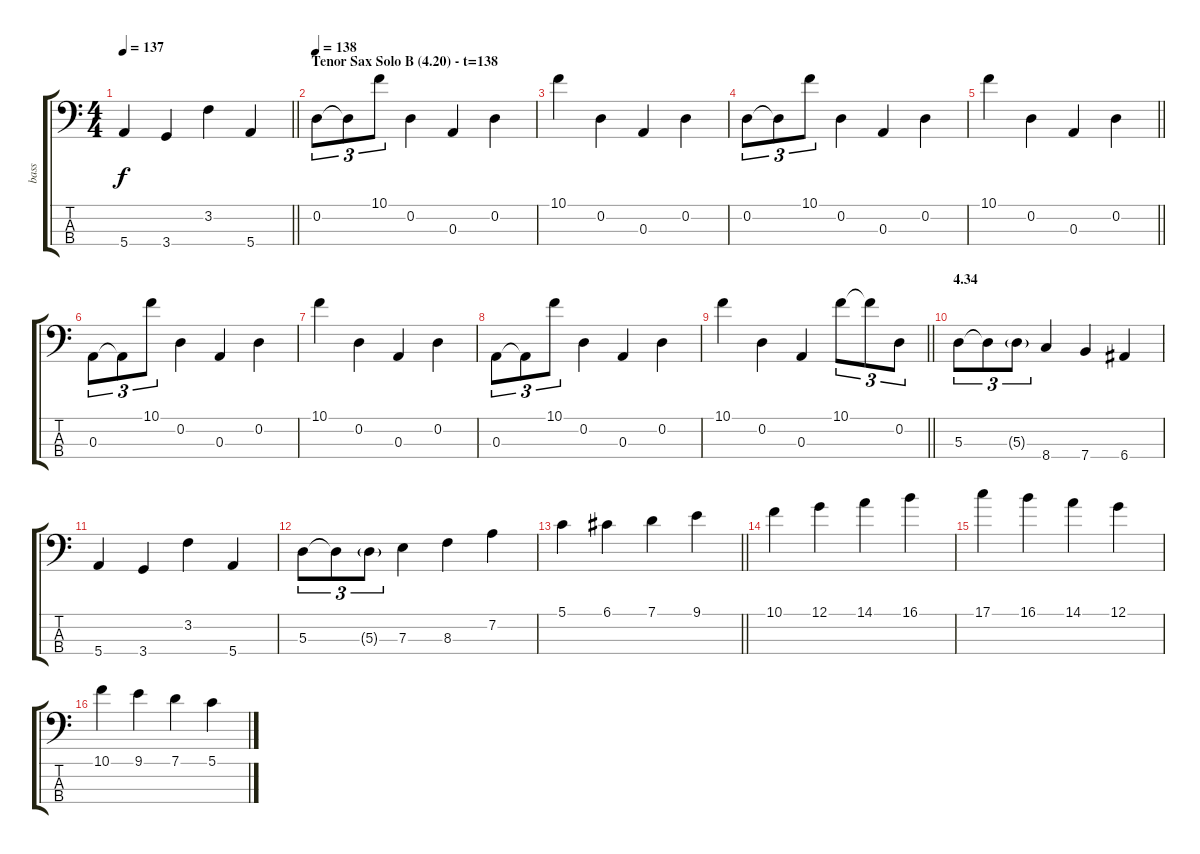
\track ("bass" "bass") {instrument acousticbass}
\staff {score tabs}
\tuning (G2 D2 A1 E1) {hide}
\ts (4 4)
\tempo 137
\clef f4
\barLineRight lightlight
\ks c
5.4.4{dy f} 3.4.4 3.2.4 5.4.4 |
\section ("" "Tenor Sax Solo B (4.20) - t=138")
\tempo 138
0.2.8{tu (3 2)} 0.2{t}.8{tu (3 2)} 10.1.8{tu (3 2)} 0.2.4 0.3.4 0.2.4 |
10.1.4 0.2.4 0.3.4 0.2.4 |
0.2.8{tu (3 2)} 0.2{t}.8{tu (3 2)} 10.1.8{tu (3 2)} 0.2.4 0.3.4 0.2.4 |
\barLineRight lightlight
10.1.4 0.2.4 0.3.4 0.2.4 |
0.3.8{tu (3 2)} 0.3{t}.8{tu (3 2)} 10.1.8{tu (3 2)} 0.2.4 0.3.4 0.2.4 |
10.1.4 0.2.4 0.3.4 0.2.4 |
0.3.8{tu (3 2)} 0.3{t}.8{tu (3 2)} 10.1.8{tu (3 2)} 0.2.4 0.3.4 0.2.4 |
\barLineRight lightlight
10.1.4 0.2.4 0.3.4 10.1.8{tu (3 2)} 10.1{t}.8{tu (3 2)} 0.2.8{tu (3 2)} |
\section ("" "4.34")
5.3.8{tu (3 2)} 5.3{t}.8{tu (3 2)} 5.3{g}.8{tu (3 2)} 8.4.4 7.4.4 6.4.4 |
5.4.4 3.4.4 3.2.4 5.4.4 |
5.3.8{tu (3 2)} 5.3{t}.8{tu (3 2)} 5.3{g}.8{tu (3 2)} 7.3.4 8.3.4 7.2.4 |
\barLineRight lightlight
5.1.4 6.1.4 7.1.4 9.1.4 |
10.1.4 12.1.4 14.1.4 16.1.4 |
17.1.4 16.1.4 14.1.4 12.1.4 |
10.1.4 9.1.4 7.1.4 5.1.4
